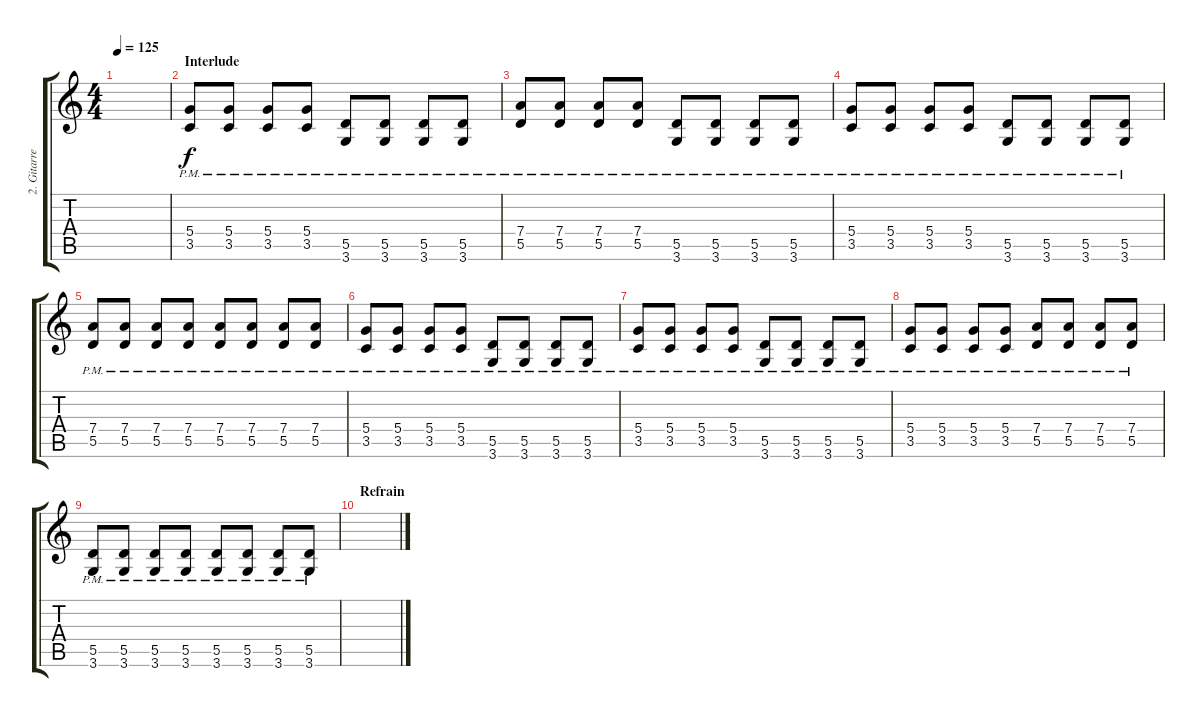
\track ("2. Gitarre" "2. Gitarre") {instrument electricguitarjazz}
\staff {score tabs}
\tuning (E4 B3 G3 D3 A2 E2) {hide}
\ts (4 4)
\tempo 125
\clef g2
\ks c
|
\section ("" "Interlude")
(5.4{pm} 3.5{pm}).8{volume 8 instrument overdrivenguitar} (5.4{pm} 3.5{pm}).8 (5.4{pm} 3.5{pm}).8 (5.4{pm} 3.5{pm}).8 (5.5{pm} 3.6{pm}).8 (5.5{pm} 3.6{pm}).8 (5.5{pm} 3.6{pm}).8 (5.5{pm} 3.6{pm}).8 |
(7.4{pm} 5.5{pm}).8 (7.4{pm} 5.5{pm}).8 (7.4{pm} 5.5{pm}).8 (7.4{pm} 5.5{pm}).8 (5.5{pm} 3.6{pm}).8 (5.5{pm} 3.6{pm}).8 (5.5{pm} 3.6{pm}).8 (5.5{pm} 3.6{pm}).8 |
(5.4{pm} 3.5{pm}).8 (5.4{pm} 3.5{pm}).8 (5.4{pm} 3.5{pm}).8 (5.4{pm} 3.5{pm}).8 (5.5{pm} 3.6{pm}).8 (5.5{pm} 3.6{pm}).8 (5.5{pm} 3.6{pm}).8 (5.5{pm} 3.6{pm}).8 |
(7.4{pm} 5.5).8 (7.4{pm} 5.5{pm}).8 (7.4{pm} 5.5{pm}).8 (7.4{pm} 5.5{pm}).8 (7.4{pm} 5.5{pm}).8 (7.4{pm} 5.5{pm}).8 (7.4{pm} 5.5{pm}).8 (7.4{pm} 5.5{pm}).8 |
(5.4{pm} 3.5{pm}).8{volume 8 instrument overdrivenguitar} (5.4{pm} 3.5{pm}).8 (5.4{pm} 3.5{pm}).8 (5.4{pm} 3.5{pm}).8 (5.5{pm} 3.6{pm}).8 (5.5{pm} 3.6{pm}).8 (5.5{pm} 3.6{pm}).8 (5.5{pm} 3.6{pm}).8 |
(5.4{pm} 3.5{pm}).8 (5.4{pm} 3.5{pm}).8 (5.4{pm} 3.5{pm}).8 (5.4{pm} 3.5{pm}).8 (5.5{pm} 3.6{pm}).8 (5.5{pm} 3.6{pm}).8 (5.5{pm} 3.6{pm}).8 (5.5{pm} 3.6{pm}).8 |
(5.4{pm} 3.5{pm}).8 (5.4{pm} 3.5{pm}).8 (5.4{pm} 3.5{pm}).8 (5.4{pm} 3.5{pm}).8 (7.4{pm} 5.5{pm}).8 (7.4{pm} 5.5{pm}).8 (7.4{pm} 5.5{pm}).8 (7.4{pm} 5.5{pm}).8 |
(5.5{pm} 3.6{pm}).8 (5.5{pm} 3.6{pm}).8 (5.5{pm} 3.6{pm}).8 (5.5{pm} 3.6{pm}).8 (5.5{pm} 3.6{pm}).8 (5.5{pm} 3.6{pm}).8 (5.5{pm} 3.6{pm}).8 (5.5{pm} 3.6{pm}).8 |
\section ("" "Refrain")
